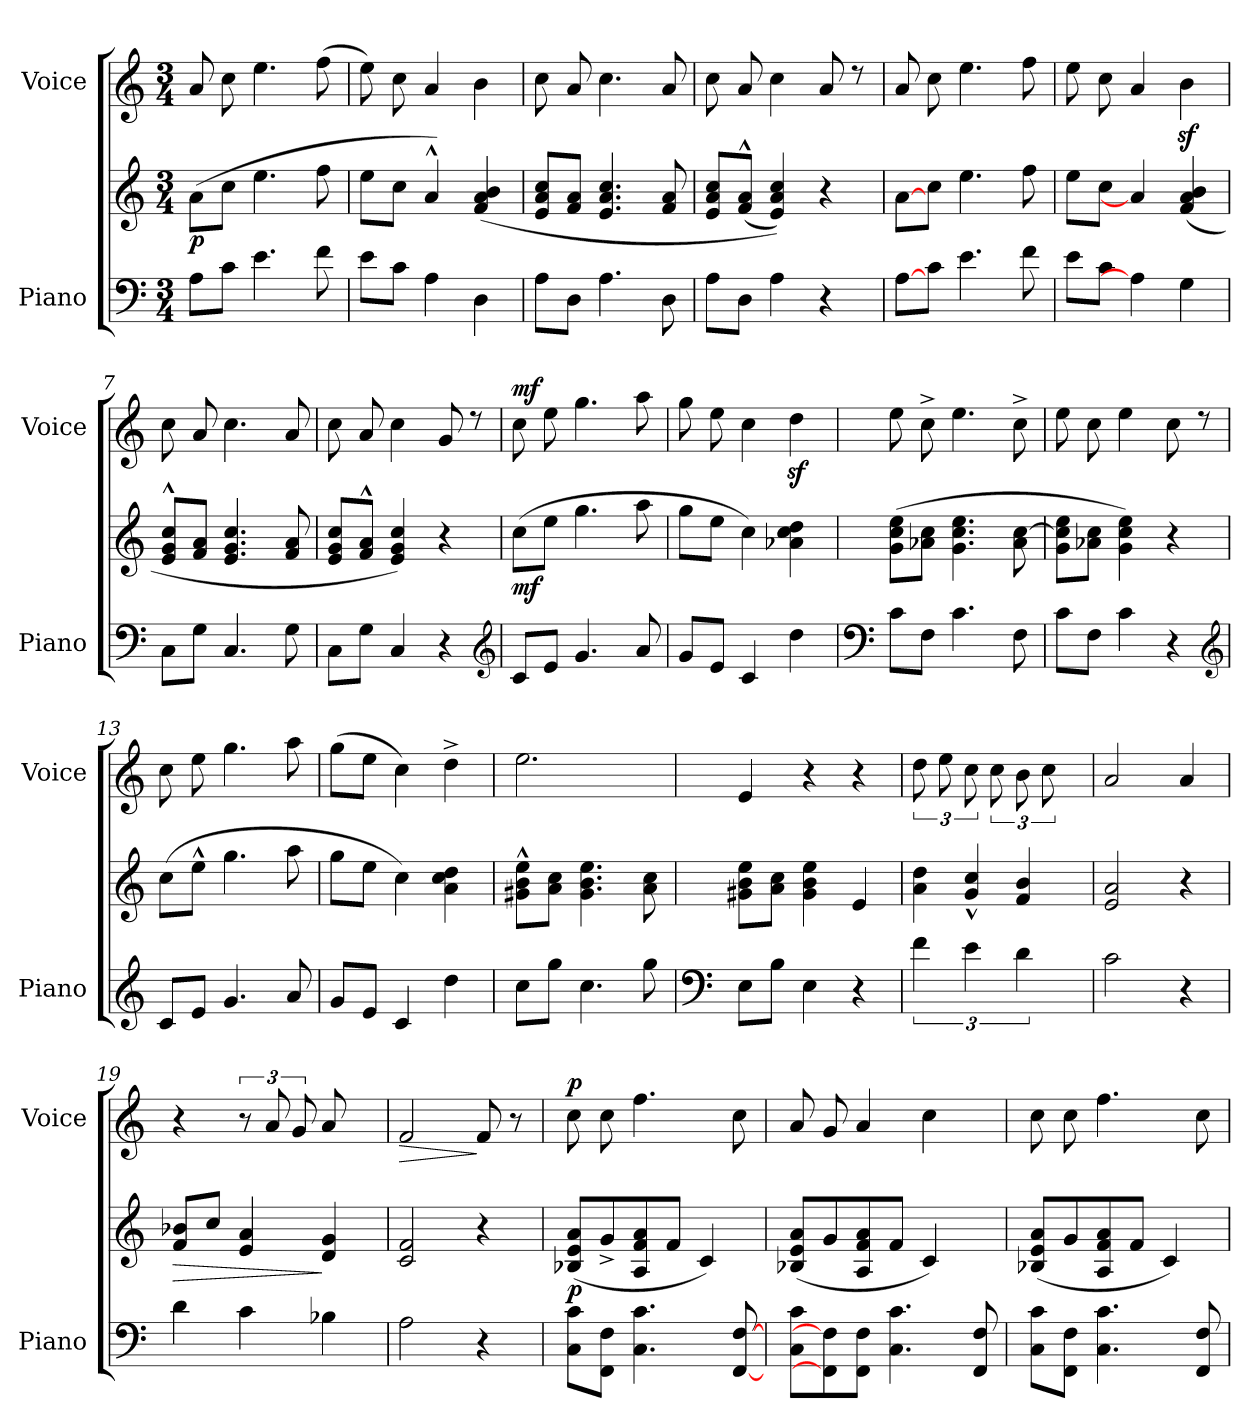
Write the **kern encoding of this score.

**kern	**kern	**dynam	**kern	**dynam
*part2	*part2	*part2	*part1	*part1
*staff3	*staff2	*staff2/3	*staff1	*staff1
*I"Piano	*	*	*I"Voice	*
*I'Piano	*	*	*I'Voice	*
*clefF4	*clefG2	*	*clefG2	*
*M3/4	*M3/4	*	*M3/4	*
=1	=1	=1	=1	=1
!	!	!LO:DY:b	!	!
8A\L	(>8a\L	p	8a/	.
8c\J	8cc\J	.	8cc\	.
4.e\	4.ee\	.	4.ee\	.
8f\	8ff\	.	(<8ff\	.
=2	=2	=2	=2	=2
8e\L	8ee\L	.	8ee\)	.
8c\J	8cc\J	.	8cc\	.
4A\	4a^^>/)	.	4aZ</	.
4D\	(<4f/ 4a/ 4b/	.	4b\	.
=3	=3	=3	=3	=3
8A\L	8e/ 8a/ 8cc/L	.	8cc\	.
8D\J	8f/ 8a/J	.	8a/	.
4.A\	4.e/ 4.a/ 4.cc/	.	4.ccZ<\	.
8D\	8f/ 8a/	.	8a/	.
=4	=4	=4	=4	=4
8A\L	8e/ 8a/ 8cc/L	.	8ccZ<\	.
8D\J	(>8f/^^> 8a/^^>J	.	8a/	.
4A\	4e/ 4a/ 4cc/))	.	4ccZ<\	.
4r	4r	.	8a/	.
.	.	.	8rcc	.
=5	=5	=5	=5	=5
[>8A\L	[>8a\L	.	8aZ</	.
8c\J	8cc\J	.	8cc\	.
4.e\	4.ee\	.	4.ee\	.
8f\	8ff\	.	8ffZ<\	.
!!LO:LB:g=z
=6	=6	=6	=6	=6
8e\L	8ee\L	.	8ee\	.
8c\J	8cc\J	.	8cc\	.
4A\]	4a/]	.	4a/	.
4G\	(<4f/ 4a/ 4b/	.	4bz<\	.
=7	=7	=7	=7	=7
8C\L	8e/^^> 8g/^^> 8cc/^^>L	.	8cc\	.
8G\J	8f/ 8a/J	.	8a/	.
4.C/	4.e/ 4.g/ 4.cc/	.	4.cc\	.
8G\	8f/ 8a/	.	8a/	.
=8	=8	=8	=8	=8
8C\L	8e/ 8g/ 8cc/L	.	8cc\	.
8G\J	8f/^^> 8a/^^>J	.	8a/	.
4C/	4e/ 4g/ 4cc/)	.	4cc\	.
4r	4r	.	8g/	.
.	.	.	8rcc	.
*clefG2	*	*	*	*
=9	=9	=9	=9	=9
!	!	!LO:DY:b	!	!LO:DY:a
8c/L	(>8cc\L	mf	8cc\	mf
8e/J	8ee\J	.	8ee\	.
4.g/	4.gg\	.	4.gg\	.
8a/	8aa\	.	8aa\	.
=10	=10	=10	=10	=10
8g/L	8gg\L	.	8gg\	.
8e/J	8ee\J	.	8ee\	.
4c/	4cc\)	.	4cc\	.
4dd\	4a-X\ 4cc\ 4dd\	.	4ddz<\	.
!!LO:LB:g=z
=11	=11	=11	=11	=11
*clefF4	*	*	*	*
8c\L	(>8g\ 8cc\ 8ee\L	.	8ee\	.
8F\J	8a-X\ 8cc\J	.	8cc^<\	.
4.c\	4.g\ 4.cc\ 4.ee\	.	4.ee\	.
8F\	8a-\ [<8cc\	.	8cc^<\	.
=12	=12	=12	=12	=12
8c\L	8g\ 8cc\] 8ee\L	.	8ee\	.
8F\J	8a-X\ 8cc\J	.	8cc\	.
4c\	4g\ 4cc\ 4ee\)	.	4ee\	.
4r	4r	.	8cc\	.
.	.	.	8rcc	.
*clefG2	*	*	*	*
=13	=13	=13	=13	=13
8c/L	(>8cc\L	.	8cc\	.
8e/J	8ee^^>\J	.	8ee\	.
4.g/	4.gg\	.	4.gg\	.
8a/	8aa\	.	8aa\	.
=14	=14	=14	=14	=14
8g/L	8gg\L	.	(>8gg\L	.
8e/J	8ee\J	.	8ee\J	.
4c/	4cc\)	.	4cc\)	.
4dd\	4a\ 4cc\ 4dd\	.	4dd^<\	.
=15	=15	=15	=15	=15
8cc\L	8g#X\^^> 8b\^^> 8ee\^^>L	.	2.ee\	.
8gg\J	8a\ 8cc\J	.	.	.
4.cc\	4.g#\ 4.b\ 4.ee\	.	.	.
8gg\	8a\ 8cc\	.	.	.
!!LO:PB:g=z
=16	=16	=16	=16	=16
*clefF4	*	*	*	*
8E\L	8g#X\ 8b\ 8ee\L	.	4e/	.
8B\J	8a\ 8cc\J	.	.	.
4E\	4g#\ 4b\ 4ee\	.	4r	.
4r	4e/	.	4r	.
=17	=17	=17	=17	=17
*	*^	*	*	*
*	*	*^	*	*	*
6f\	4a\ 4dd\	6ryy	3ryy	.	12dd\	.
.	.	.	.	.	12ee\	.
6e\	.	4g/^^> 4cc/^^>	.	.	12cc\	.
.	3ryy	.	.	.	12cc\	.
6d\	.	.	4f/ 4b/	.	12b\	.
.	.	6ryy	.	.	12cc\	.
12ryy	.	.	.	.	12ryy	.
*	*v	*v	*v	*	*	*
=18	=18	=18	=18	=18
2c\	2e/ 2a/	.	2a/	.
4r	4r	.	4a/	.
=19	=19	=19	=19	=19
!	!	!LO:HP:b	!	!
4d\	8f/ 8b-X/L	>	4r	.
.	8cc/J	.	.	.
4c\	4e/ 4a/	.	12r	.
.	.	.	12a/	.
.	.	.	12g/	.
4B-X\	4d/ 4g/	]	8a/	.
.	.	.	8ryy	.
=20	=20	=20	=20	=20
!	!	!	!	!LO:HP:b
2A\	2c/ 2f/	.	2f/	>
4r	4r	.	8f/	]
.	.	.	8r	.
!!LO:LB:g=z
=21	=21	=21	=21	=21
!	!	!LO:DY:b	!	!LO:DY:a
8C\ 8c\L	(<8B-X/ 8e/ 8a/L	p	8cc\	p
8FF\ 8F\J	8g^>/	.	8cc\	.
4.C\ 4.c\	8A/ 8f/ 8a/	.	4.ff\	.
.	8f/J	.	.	.
.	4c/)	.	.	.
[8FF/ [8F/	.	.	8ccZ<\	.
=22	=22	=22	=22	=22
8C\ 8c\L	(<8B-X/ 8e/ 8a/L	.	8a/	.
8FF/] 8F/]	8g/	.	8gZ</	.
8FF\ 8F\J	8A/ 8f/ 8a/	.	4aZ</	.
4.C\ 4.c\	8f/J	.	.	.
.	4c/)	.	4cc\	.
8FF/ 8F/	8ryy	.	8ryy	.
=23	=23	=23	=23	=23
8C\ 8c\L	(<8B-X/ 8e/ 8a/L	.	8cc\	.
8FF\ 8F\J	8g/	.	8cc\	.
4.C\ 4.c\	8A/ 8f/ 8a/	.	4.ffZ<\	.
.	8f/J	.	.	.
.	4c/)	.	.	.
8FF/ 8F/	.	.	8cc\	.
=	=	=	=	=
*-	*-	*-	*-	*-
